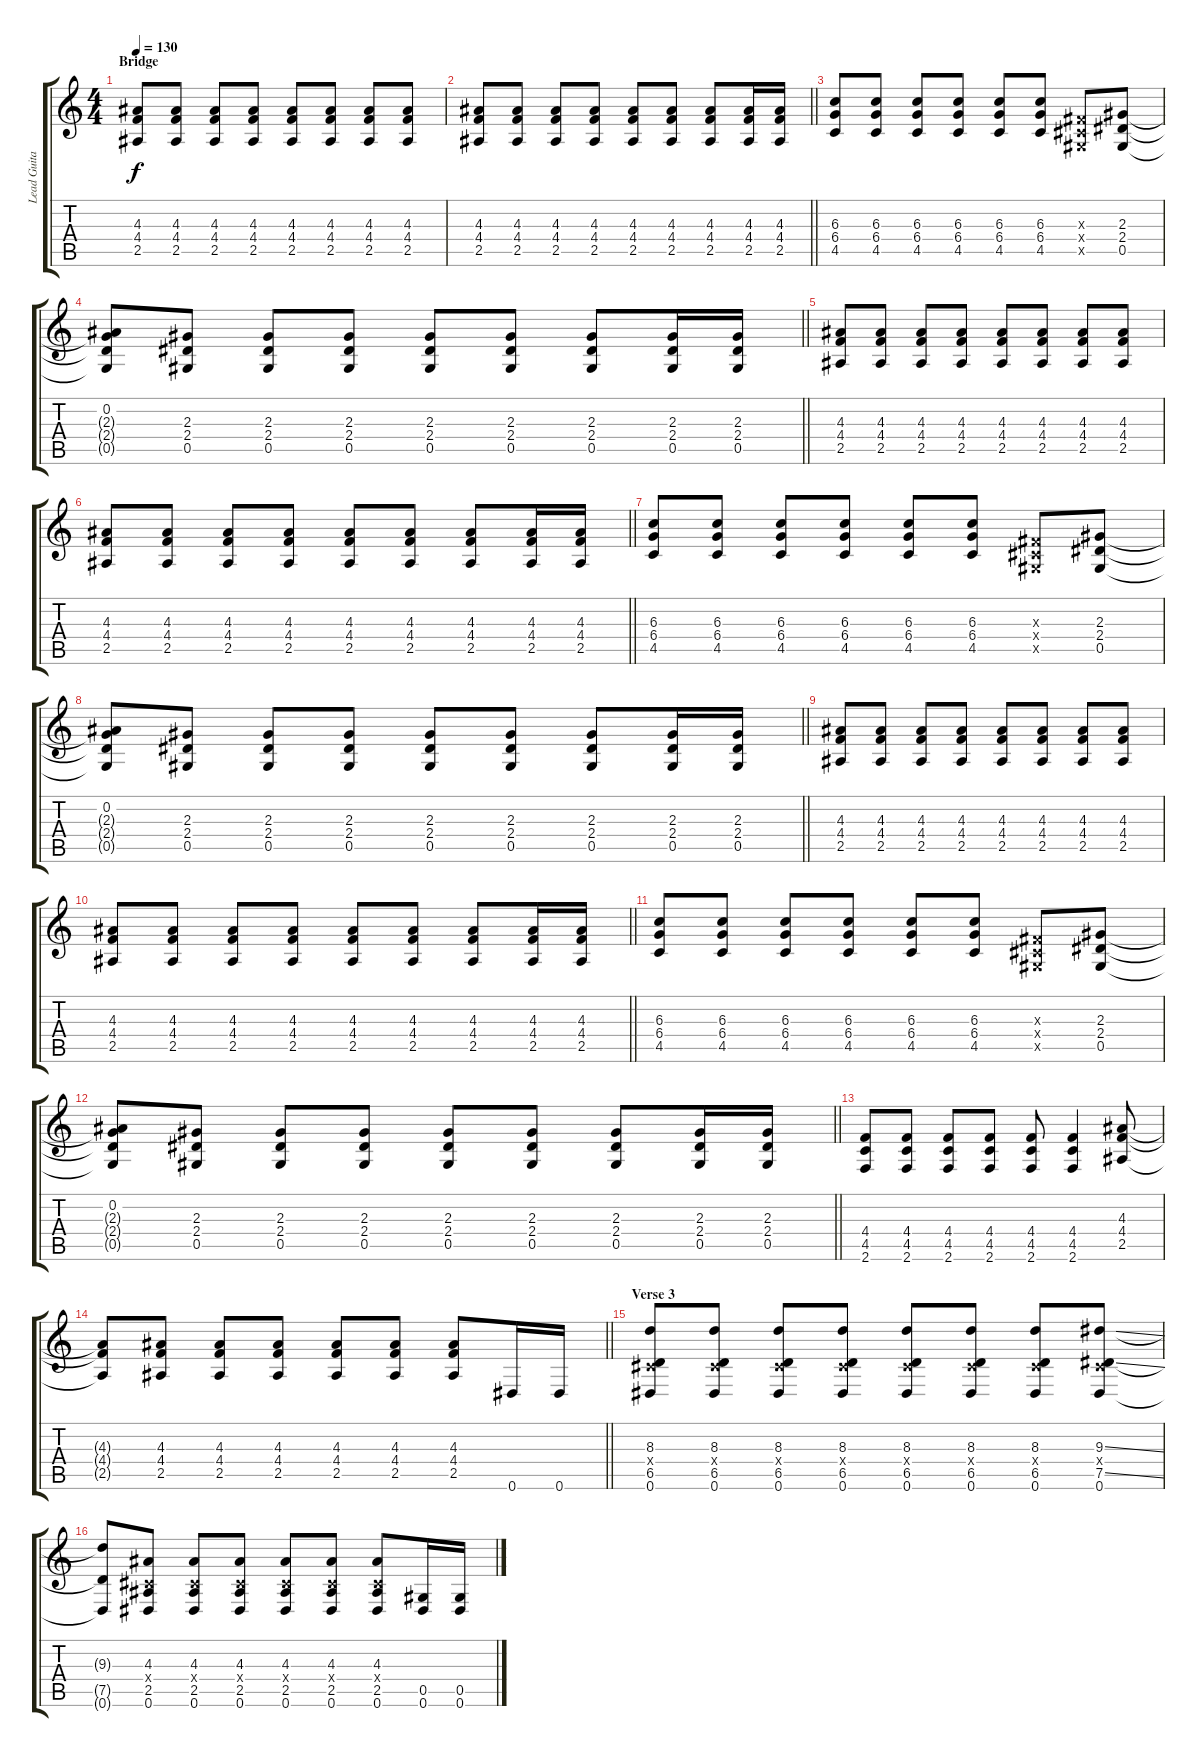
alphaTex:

\track ("Lead Guitar" "Lead Guita") {instrument electricguitarmuted}
\staff {score tabs}
\tuning (Eb4 Bb3 Gb3 Db3 Ab2 Eb2) {hide}
\ts (4 4)
\section ("" "Bridge")
\tempo 130
\clef g2
\ks c
(4.3 4.4 2.5).8{dy f} (4.3 4.4 2.5).8 (4.3 4.4 2.5).8 (4.3 4.4 2.5).8 (4.3 4.4 2.5).8 (4.3 4.4 2.5).8 (4.3 4.4 2.5).8 (4.3 4.4 2.5).8 |
\barLineRight lightlight
(4.3 4.4 2.5).8 (4.3 4.4 2.5).8 (4.3 4.4 2.5).8 (4.3 4.4 2.5).8 (4.3 4.4 2.5).8 (4.3 4.4 2.5).8 (4.3 4.4 2.5).8 (4.3 4.4 2.5).16 (4.3 4.4 2.5).16 |
(6.3 6.4 4.5).8 (6.3 6.4 4.5).8 (6.3 6.4 4.5).8 (6.3 6.4 4.5).8 (6.3 6.4 4.5).8 (6.3 6.4 4.5).8 (0.3{x} 0.4{x} 0.5{x}).8 (2.3 2.4 0.5).8 |
\barLineRight lightlight
(0.2 2.3{t} 2.4{t} 0.5{t}).8 (2.3 2.4 0.5).8 (2.3 2.4 0.5).8 (2.3 2.4 0.5).8 (2.3 2.4 0.5).8 (2.3 2.4 0.5).8 (2.3 2.4 0.5).8 (2.3 2.4 0.5).16 (2.3 2.4 0.5).16 |
(4.3 4.4 2.5).8 (4.3 4.4 2.5).8 (4.3 4.4 2.5).8 (4.3 4.4 2.5).8 (4.3 4.4 2.5).8 (4.3 4.4 2.5).8 (4.3 4.4 2.5).8 (4.3 4.4 2.5).8 |
\barLineRight lightlight
(4.3 4.4 2.5).8 (4.3 4.4 2.5).8 (4.3 4.4 2.5).8 (4.3 4.4 2.5).8 (4.3 4.4 2.5).8 (4.3 4.4 2.5).8 (4.3 4.4 2.5).8 (4.3 4.4 2.5).16 (4.3 4.4 2.5).16 |
(6.3 6.4 4.5).8 (6.3 6.4 4.5).8 (6.3 6.4 4.5).8 (6.3 6.4 4.5).8 (6.3 6.4 4.5).8 (6.3 6.4 4.5).8 (0.3{x} 0.4{x} 0.5{x}).8 (2.3 2.4 0.5).8 |
\barLineRight lightlight
(0.2 2.3{t} 2.4{t} 0.5{t}).8 (2.3 2.4 0.5).8 (2.3 2.4 0.5).8 (2.3 2.4 0.5).8 (2.3 2.4 0.5).8 (2.3 2.4 0.5).8 (2.3 2.4 0.5).8 (2.3 2.4 0.5).16 (2.3 2.4 0.5).16 |
(4.3 4.4 2.5).8 (4.3 4.4 2.5).8 (4.3 4.4 2.5).8 (4.3 4.4 2.5).8 (4.3 4.4 2.5).8 (4.3 4.4 2.5).8 (4.3 4.4 2.5).8 (4.3 4.4 2.5).8 |
\barLineRight lightlight
(4.3 4.4 2.5).8 (4.3 4.4 2.5).8 (4.3 4.4 2.5).8 (4.3 4.4 2.5).8 (4.3 4.4 2.5).8 (4.3 4.4 2.5).8 (4.3 4.4 2.5).8 (4.3 4.4 2.5).16 (4.3 4.4 2.5).16 |
(6.3 6.4 4.5).8 (6.3 6.4 4.5).8 (6.3 6.4 4.5).8 (6.3 6.4 4.5).8 (6.3 6.4 4.5).8 (6.3 6.4 4.5).8 (0.3{x} 0.4{x} 0.5{x}).8 (2.3 2.4 0.5).8 |
\barLineRight lightlight
(0.2 2.3{t} 2.4{t} 0.5{t}).8 (2.3 2.4 0.5).8 (2.3 2.4 0.5).8 (2.3 2.4 0.5).8 (2.3 2.4 0.5).8 (2.3 2.4 0.5).8 (2.3 2.4 0.5).8 (2.3 2.4 0.5).16 (2.3 2.4 0.5).16 |
(4.4 4.5 2.6).8 (4.4 4.5 2.6).8 (4.4 4.5 2.6).8 (4.4 4.5 2.6).8 (4.4 4.5 2.6).8 (4.4 4.5 2.6).4 (4.3 4.4 2.5).8 |
\barLineRight lightlight
(4.3{t} 4.4{t} 2.5{t}).8 (4.3 4.4 2.5).8 (4.3 4.4 2.5).8 (4.3 4.4 2.5).8 (4.3 4.4 2.5).8 (4.3 4.4 2.5).8 (4.3 4.4 2.5).8 0.6.16 0.6.16 |
\section ("" "Verse 3")
(8.3 0.4{x} 6.5 0.6).8 (8.3 0.4{x} 6.5 0.6).8 (8.3 0.4{x} 6.5 0.6).8 (8.3 0.4{x} 6.5 0.6).8 (8.3 0.4{x} 6.5 0.6).8 (8.3 0.4{x} 6.5 0.6).8 (8.3 0.4{x} 6.5 0.6).8 (9.3{ss} 0.4{x} 7.5{ss} 0.6).8 |
(9.3{t} 7.5{t} 0.6{t}).8 (4.3 0.4{x} 2.5 0.6).8 (4.3 0.4{x} 2.5 0.6).8 (4.3 0.4{x} 2.5 0.6).8 (4.3 0.4{x} 2.5 0.6).8 (4.3 0.4{x} 2.5 0.6).8 (4.3 0.4{x} 2.5 0.6).8 (0.5 0.6).16 (0.5 0.6).16
